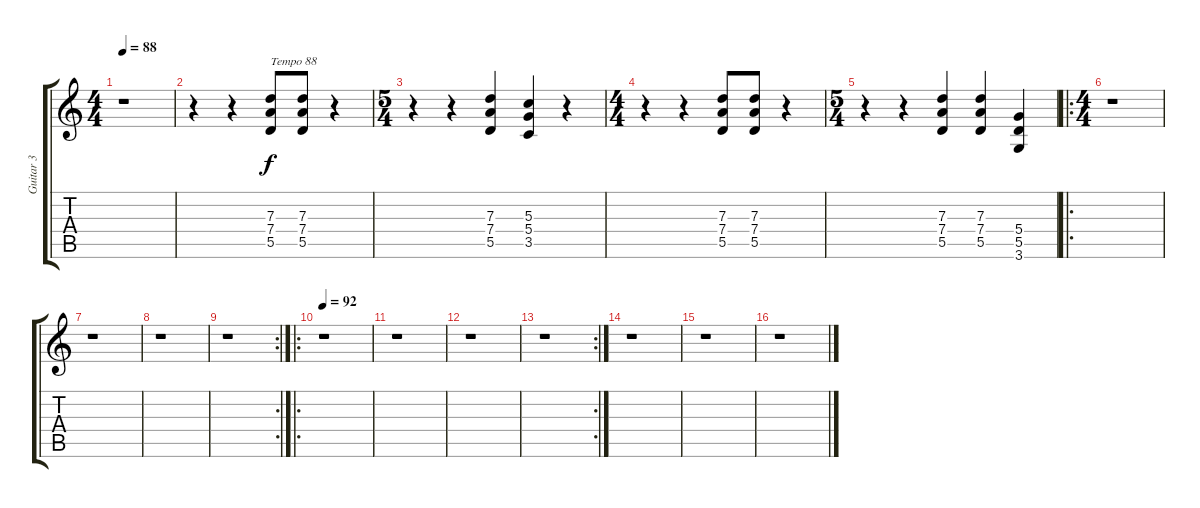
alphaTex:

\track ("Guitar 3" "Guitar 3") {instrument distortionguitar}
\staff {score tabs}
\tuning (E4 B3 G3 D3 A2 E2) {hide}
\ts (4 4)
\tempo 88
\clef g2
\ks c
r.1{dy f instrument distortionguitar} |
r.4 r.4 (7.3 7.4 5.5).8{txt "Tempo 88"} (7.3 7.4 5.5).8 r.4 |
\ts (5 4)
r.4 r.4 (7.3 7.4 5.5).4 (5.3 5.4 3.5).4 r.4 |
\ts (4 4)
r.4 r.4 (7.3 7.4 5.5).8 (7.3 7.4 5.5).8 r.4 |
\ts (5 4)
r.4 r.4 (7.3 7.4 5.5).4 (7.3 7.4 5.5).4 (5.4 5.5 3.6).4 |
\ro
\ts (4 4)
r.1 |
r.1 |
r.1 |
\rc 2
r.1 |
\ro
\tempo 92
r.1 |
r.1 |
r.1 |
\rc 2
r.1 |
r.1 |
r.1 |
r.1
